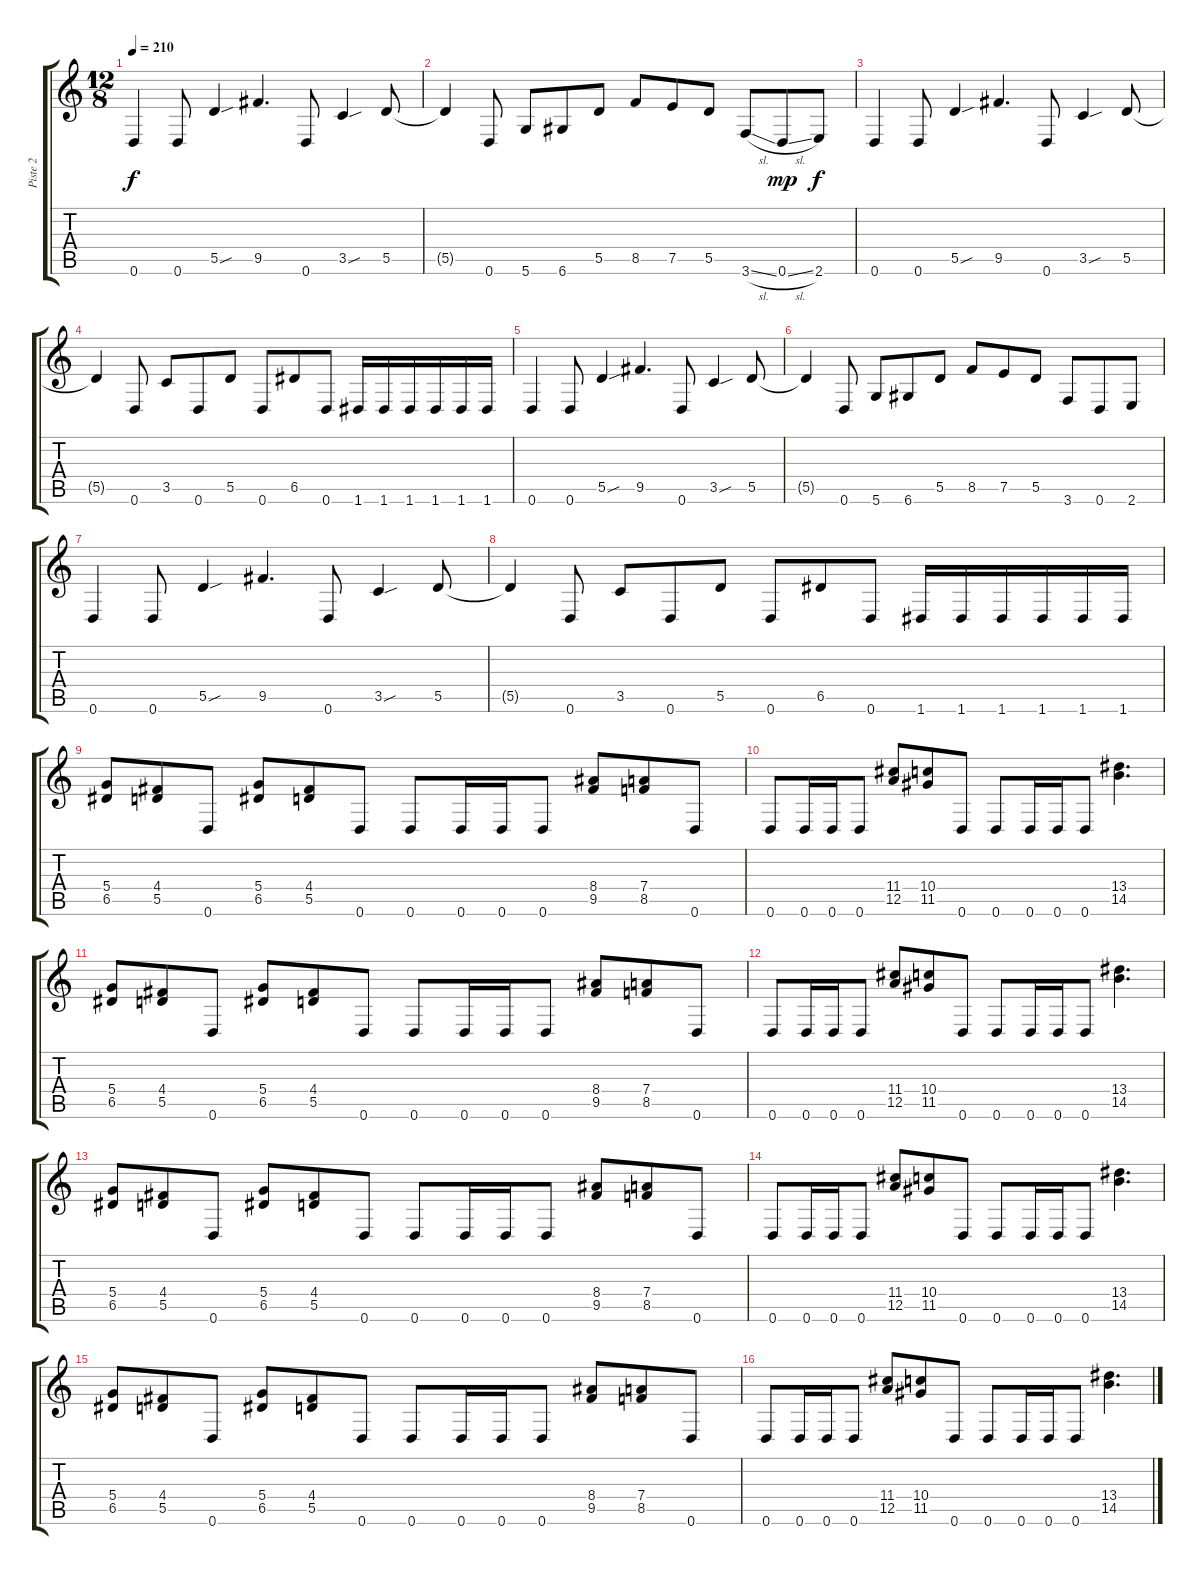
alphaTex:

\track ("Piste 2" "Piste 2") {instrument distortionguitar}
\staff {score tabs}
\tuning (E4 B3 G3 D3 A2 D2) {hide}
\ts (12 8)
\tempo 210
\clef g2
\ks c
0.6.4{dy f} 0.6.8 5.5{sou}.4 9.5.4{d} 0.6.8 3.5{sou}.4 5.5.8 |
5.5{t}.4 0.6.8 5.6.8 6.6.8 5.5.8 8.5.8 7.5.8 5.5.8 3.6{sl}.8 0.6{sl}.8{dy mp} 2.6.8{dy f} |
0.6.4 0.6.8 5.5{sou}.4 9.5.4{d} 0.6.8 3.5{sou}.4 5.5.8 |
5.5{t}.4 0.6.8 3.5.8 0.6.8 5.5.8 0.6.8 6.5.8 0.6.8 1.6.16 1.6.16 1.6.16 1.6.16 1.6.16 1.6.16 |
0.6.4 0.6.8 5.5{sou}.4 9.5.4{d} 0.6.8 3.5{sou}.4 5.5.8 |
5.5{t}.4 0.6.8 5.6.8 6.6.8 5.5.8 8.5.8 7.5.8 5.5.8 3.6.8 0.6.8 2.6.8 |
0.6.4 0.6.8 5.5{sou}.4 9.5.4{d} 0.6.8 3.5{sou}.4 5.5.8 |
5.5{t}.4 0.6.8 3.5.8 0.6.8 5.5.8 0.6.8 6.5.8 0.6.8 1.6.16 1.6.16 1.6.16 1.6.16 1.6.16 1.6.16 |
(5.4 6.5).8 (4.4 5.5).8 0.6.8 (5.4 6.5).8 (4.4 5.5).8 0.6.8 0.6.8 0.6.16 0.6.16 0.6.8 (8.4 9.5).8 (7.4 8.5).8 0.6.8 |
0.6.8 0.6.16 0.6.16 0.6.8 (11.4 12.5).8 (10.4 11.5).8 0.6.8 0.6.8 0.6.16 0.6.16 0.6.8 (13.4 14.5).4{d} |
(5.4 6.5).8 (4.4 5.5).8 0.6.8 (5.4 6.5).8 (4.4 5.5).8 0.6.8 0.6.8 0.6.16 0.6.16 0.6.8 (8.4 9.5).8 (7.4 8.5).8 0.6.8 |
0.6.8 0.6.16 0.6.16 0.6.8 (11.4 12.5).8 (10.4 11.5).8 0.6.8 0.6.8 0.6.16 0.6.16 0.6.8 (13.4 14.5).4{d} |
(5.4 6.5).8 (4.4 5.5).8 0.6.8 (5.4 6.5).8 (4.4 5.5).8 0.6.8 0.6.8 0.6.16 0.6.16 0.6.8 (8.4 9.5).8 (7.4 8.5).8 0.6.8 |
0.6.8 0.6.16 0.6.16 0.6.8 (11.4 12.5).8 (10.4 11.5).8 0.6.8 0.6.8 0.6.16 0.6.16 0.6.8 (13.4 14.5).4{d} |
(5.4 6.5).8 (4.4 5.5).8 0.6.8 (5.4 6.5).8 (4.4 5.5).8 0.6.8 0.6.8 0.6.16 0.6.16 0.6.8 (8.4 9.5).8 (7.4 8.5).8 0.6.8 |
0.6.8 0.6.16 0.6.16 0.6.8 (11.4 12.5).8 (10.4 11.5).8 0.6.8 0.6.8 0.6.16 0.6.16 0.6.8 (13.4 14.5).4{d}
